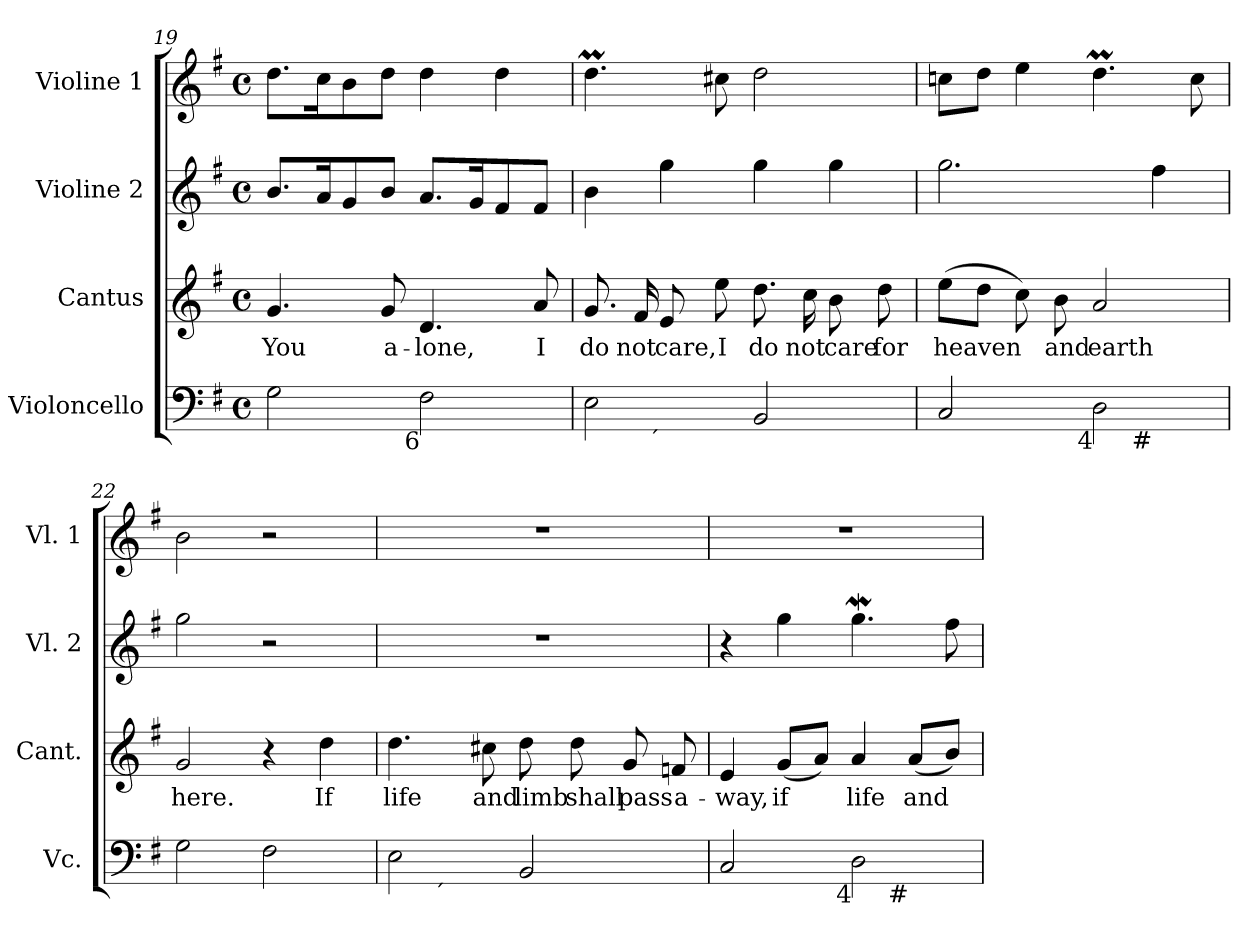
**kern	**kern	**text	**kern	**kern
*part4	*part3	*part3	*part2	*part1
*staff4	*staff3	*staff3	*staff2	*staff1
*I"Violoncello	*I"Cantus	*	*I"Violine 2	*I"Violine 1
*I'Vc.	*I'Cant.	*	*I'Vl. 2	*I'Vl. 1
*clefF4	*clefG2	*	*clefG2	*clefG2
*k[f#]	*k[f#]	*	*k[f#]	*k[f#]
*G:	*G:	*	*G:	*G:
*M4/4	*M4/4	*	*M4/4	*M4/4
*met(c)	*met(c)	*	*met(c)	*met(c)
=19	=19	=19	=19	=19
!	!	!LO:LY:b:color=#000000	!	!
2Gi\	4.gi/	You	8.bi/L	8.ddi\L
.	.	.	16ai/K	16cci\K
.	.	.	8gi/	8bi\
!	!	!LO:LY:b:color=#000000	!	!
.	8gi/	a-	8bi/J	8ddi\J
!LO:TX:b:rj:t=6	!	!	!	!
!	!	!LO:LY:b:color=#000000	!	!
2F#i\	4.di/	-lone,	8.ai/L	4ddi\
.	.	.	16gi/K	.
.	.	.	8f#i/	4ddi\
!	!	!LO:LY:b:color=#000000	!	!
.	8ai/	I	8f#i/J	.
=20	=20	=20	=20	=20
!LO:TX:b:rj:t=7	!	!	!	!
!	!	!LO:LY:b:color=#000000	!	!
*^	*	*	*	*
2Ei\	4ryy	8.gi/	do	4bi\	4.ddMi\
!	!	!	!LO:LY:b:color=#000000	!	!
.	.	16f#i/	not	.	.
!	!LO:TX:b:rj:t=´	!	!	!	!
!	!	!	!LO:LY:b:color=#000000	!	!
.	2.ryy	8ei/	care,	4ggi\	.
!	!	!	!LO:LY:b:color=#000000	!	!
.	.	8eei\	I	.	8cc#Xi\
!	!	!	!LO:LY:b:color=#000000	!	!
2BBi/	.	8.ddi\	do	4ggi\	2ddi\
!	!	!	!LO:LY:b:color=#000000	!	!
.	.	16cci\	not	.	.
!	!	!	!LO:LY:b:color=#000000	!	!
.	.	8bi\	care	4ggi\	.
!	!	!	!LO:LY:b:color=#000000	!	!
.	.	8ddi\	for	.	.
!!LO:PB:g=z
=21	=21	=21	=21	=21	=21
!	!	!	!LO:LY:b:color=#000000	!	!
2Ci/	2.ryy	(8eei\L	heaven	2.ggi\	8ccni\L
.	.	8ddi\J	.	.	8ddi\J
.	.	8cci\)	.	.	4eei\
!	!	!	!LO:LY:b:color=#000000	!	!
.	.	8bi\	and	.	.
!LO:TX:b:rj:t=4	!	!	!	!	!
!	!	!	!LO:LY:b:color=#000000	!	!
2Di\	.	2ai/	earth	.	4.ddMi\
!	!LO:TX:b:rj:t=#	!	!	!	!
.	4ryy	.	.	4ff#i\	.
.	.	.	.	.	8cci\
*v	*v	*	*	*	*
=22	=22	=22	=22	=22
*^	*	*	*	*
!	!	!	!LO:LY:b:color=#000000	!	!
*v	*v	*	*	*	*
2Gi\	2gi/	here.	2ggi\	2bi\
2F#i\	4r	.	2r	2r
!	!	!LO:LY:b:color=#000000	!	!
.	4ddi\	If	.	.
=23	=23	=23	=23	=23
!LO:TX:b:rj:t=7	!	!	!	!
!	!	!LO:LY:b:color=#000000	!	!
*^	*	*	*	*
2Ei\	4ryy	4.ddi\	life	1r	1r
!	!LO:TX:b:rj:t=´	!	!	!	!
.	2.ryy	.	.	.	.
!	!	!	!LO:LY:b:color=#000000	!	!
.	.	8cc#Xi\	and	.	.
!	!	!	!LO:LY:b:color=#000000	!	!
2BBi/	.	8ddi\	limb	.	.
!	!	!	!LO:LY:b:color=#000000	!	!
.	.	8ddi\	shall	.	.
!	!	!	!LO:LY:b:color=#000000	!	!
.	.	8gi/	pass	.	.
!	!	!	!LO:LY:b:color=#000000	!	!
.	.	8fni/	a-	.	.
=24	=24	=24	=24	=24	=24
!	!	!	!LO:LY:b:color=#000000	!	!
2Ci/	2.ryy	4ei/	-way,	4r	1r
!	!	!	!LO:LY:b:color=#000000	!	!
.	.	(8gi/L	if	4ggi\	.
.	.	8ai/J)	.	.	.
!LO:TX:b:rj:t=4	!	!	!	!	!
!	!	!	!LO:LY:b:color=#000000	!	!
2Di\	.	4ai/	life	4.ggwi\	.
!	!LO:TX:b:rj:t=#	!	!	!	!
!	!	!	!LO:LY:b:color=#000000	!	!
.	4ryy	(8ai/L	and	.	.
.	.	8bi/J)	.	8ff#i\	.
*v	*v	*	*	*	*
=	=	=	=	=
*-	*-	*-	*-	*-
